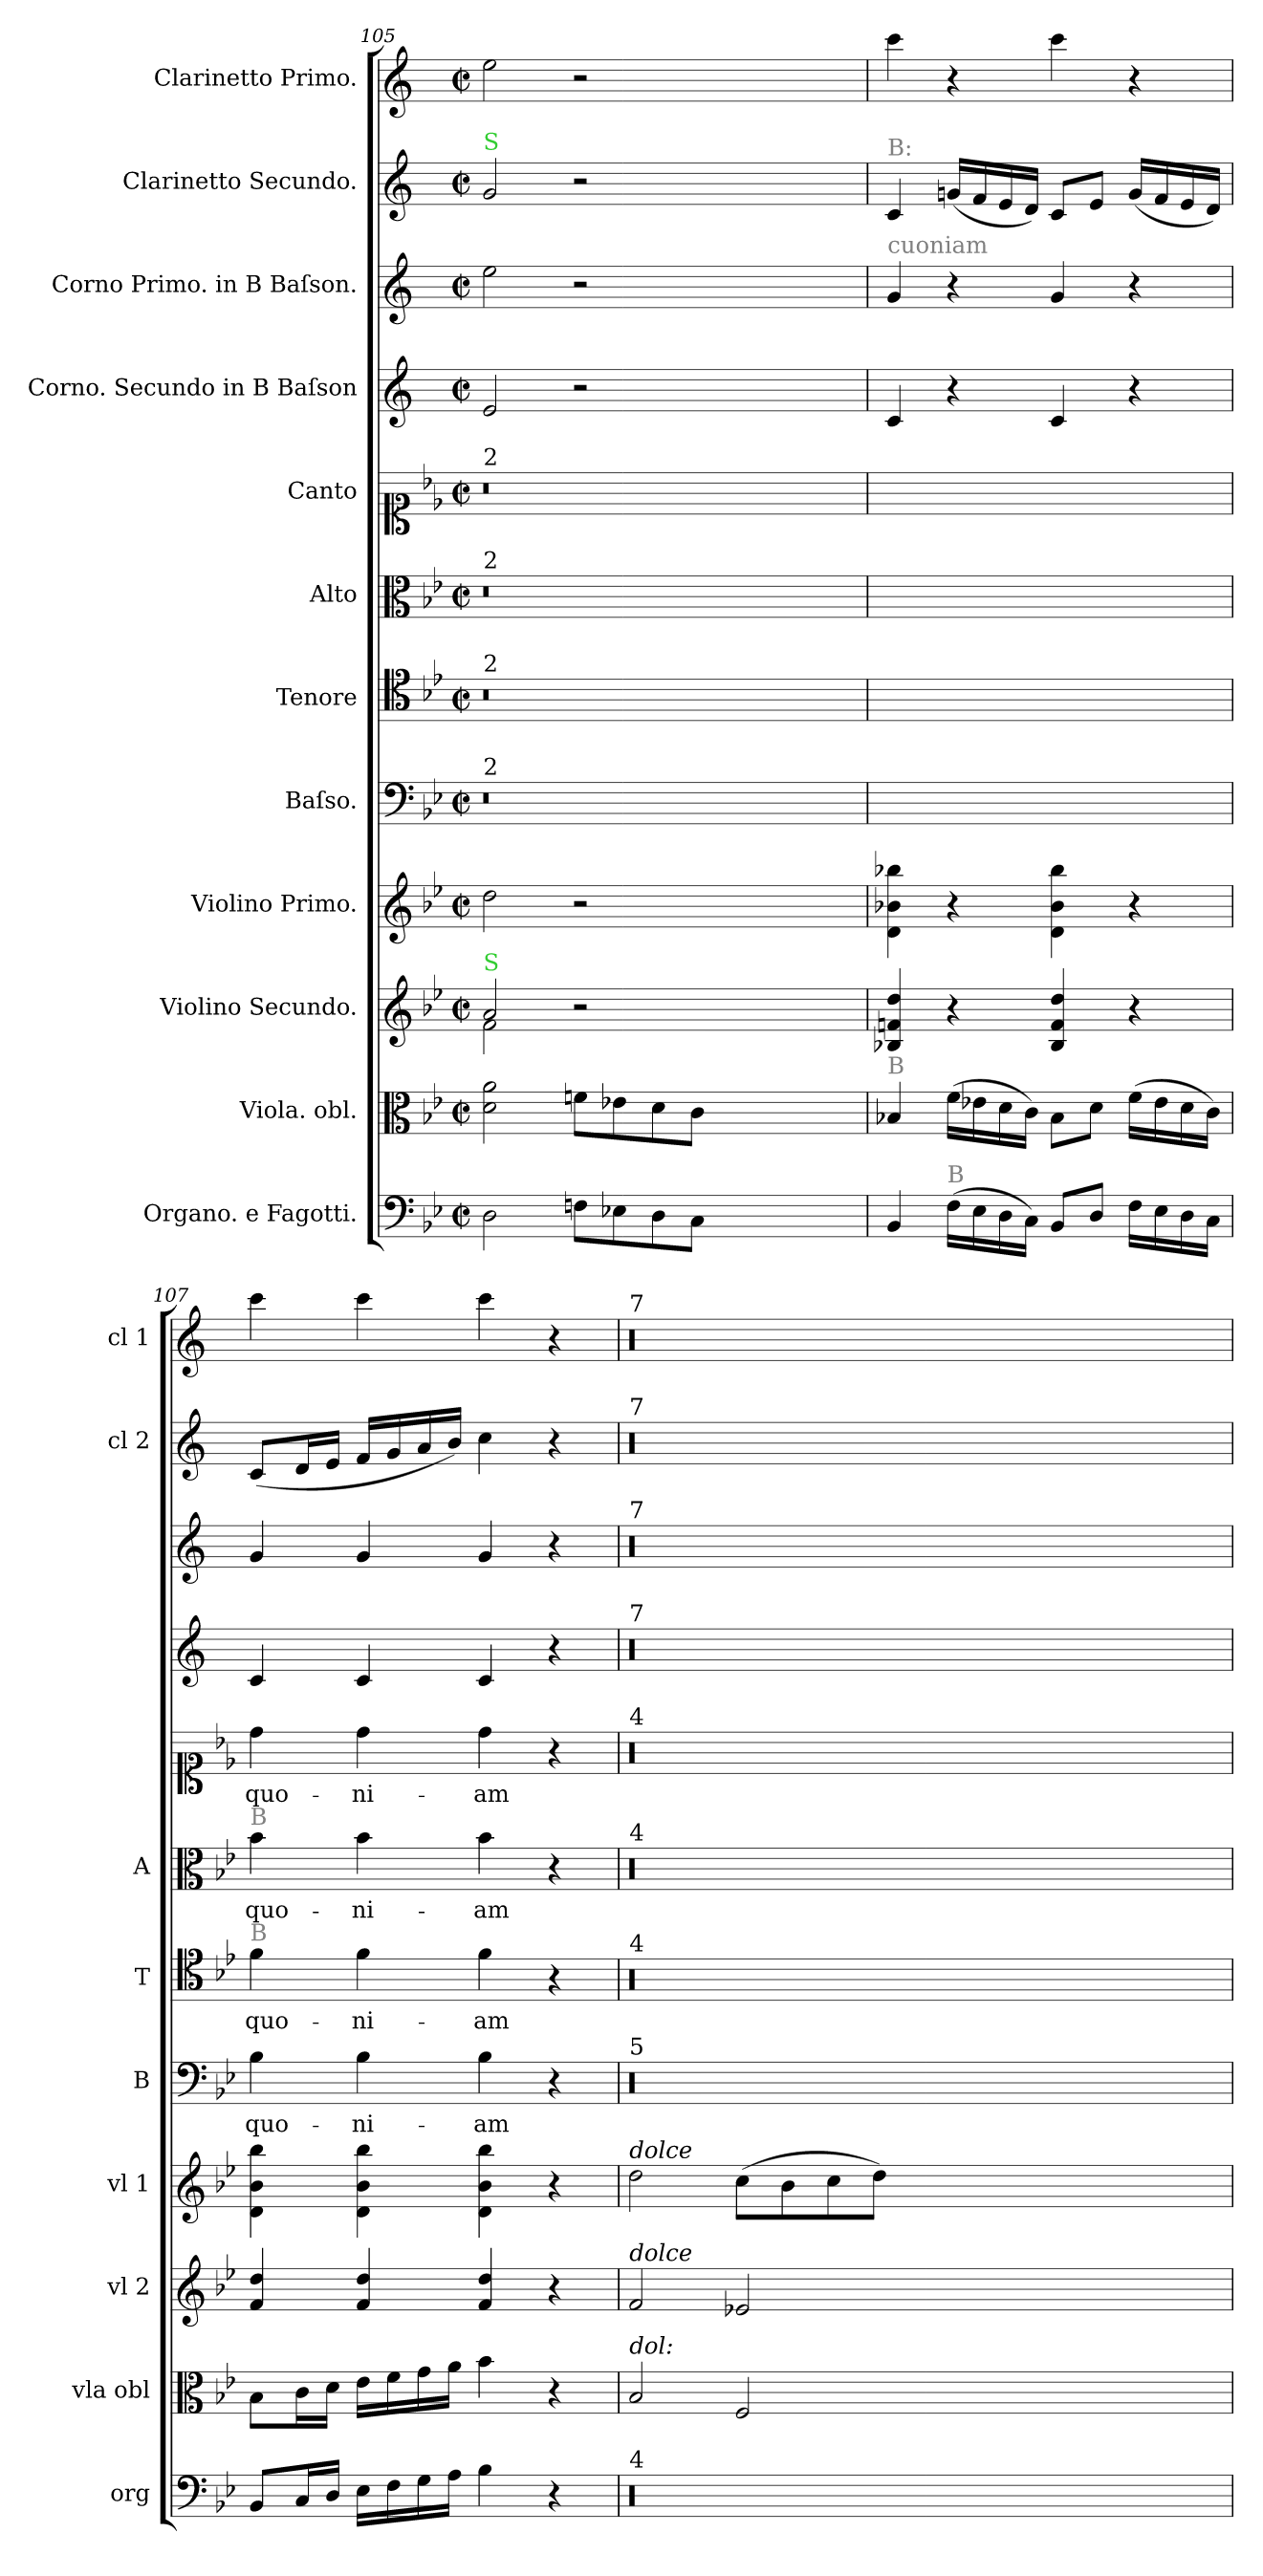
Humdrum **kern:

**kern	**kern	**dynam	**kern	**dynam	**kern	**dynam	**kern	**text	**kern	**text	**kern	**text	**kern	**text	**kern	**kern	**kern	**kern
*part12	*part11	*part11	*part10	*part10	*part9	*part9	*part8	*part8	*part7	*part7	*part6	*part6	*part5	*part5	*part4	*part3	*part2	*part1
*staff12	*staff11	*staff11	*staff10	*staff10	*staff9	*staff9	*staff8	*staff8	*staff7	*staff7	*staff6	*staff6	*staff5	*staff5	*staff4	*staff3	*staff2	*staff1
*I"Organo. e Fagotti.	*I"Viola. obl.	*	*I"Violino Secundo.	*	*I"Violino Primo.	*	*I"Baſso.	*	*I"Tenore	*	*I"Alto	*	*I"Canto	*	*I"Corno. Secundo in B Baſson	*I"Corno Primo. in B Baſson.	*I"Clarinetto Secundo.	*I"Clarinetto Primo.
*I'org	*I'vla obl	*	*I'vl 2	*	*I'vl 1	*	*I'B	*	*I'T	*	*I'A	*	*	*	*	*	*I'cl 2	*I'cl 1
*clefF4	*clefC3	*	*clefG2	*	*clefG2	*	*clefF4	*	*clefC4	*	*clefC3	*	*clefC1	*	*clefG2	*clefG2	*clefG2	*clefG2
*	*	*	*	*	*	*	*	*	*	*	*	*	*	*	*ITrd1c2	*ITrd1c2	*ITrd1c2	*ITrd1c2
*k[b-e-]	*k[b-e-]	*	*k[b-e-]	*	*k[b-e-]	*	*k[b-e-]	*	*k[b-e-]	*	*k[b-e-]	*	*k[b-e-]	*	*k[b-e-]	*k[b-e-]	*k[b-e-]	*k[b-e-]
*	*B-:	*	*B-:	*	*B-:	*	*B-:	*	*B-:	*	*B-:	*	*B-:	*	*B-:	*B-:	*B-:	*B-:
*M2/2	*M2/2	*	*M2/2	*	*M2/2	*	*M2/2	*	*M2/2	*	*M2/2	*	*M2/2	*	*M2/2	*M2/2	*M2/2	*M2/2
*met(c|)	*met(c|)	*	*met(c|)	*	*met(c|)	*	*met(c|)	*	*met(c|)	*	*met(c|)	*	*met(c|)	*	*met(c|)	*met(c|)	*met(c|)	*met(c|)
=105	=105	=105	=105	=105	=105	=105	=105	=105	=105	=105	=105	=105	=105	=105	=105	=105	=105	=105
*	*	*	*^	*	*	*	*	*	*	*	*	*	*	*	*	*	*	*
!	!	!	!	!	!	!	!	!	!	!	!	!	!	!	!	!	!	!LO:TX:a:color=limegreen:t=S	!
!	!	!	!	!	!	!	!	!	!	!	!	!	!	!LO:TX:a:t=2	!	!	!	!	!
!	!	!	!	!	!	!	!	!	!	!	!	!LO:TX:a:t=2	!	!	!	!	!	!	!
!	!	!	!	!	!	!	!	!	!	!LO:TX:a:t=2	!	!	!	!	!	!	!	!	!
!	!	!	!	!	!	!	!	!LO:TX:a:t=2	!	!	!	!	!	!	!	!	!	!	!
!	!	!	!LO:TX:a:color=limegreen:t=S	!	!	!	!	!	!	!	!	!	!	!	!	!	!	!	!
2D\	2d\ 2a\	.	2a/	2f\	.	2dd\	.	0r	.	0r	.	0r	.	0r	.	2d/	2dd\	2f/	2dd\
8Fn\L	8fn\L	.	2r	2ryy	.	2r	.	.	.	.	.	.	.	.	.	2r	2r	2r	2r
8E-X\	8e-X\	.	.	.	.	.	.	.	.	.	.	.	.	.	.	.	.	.	.
8D\	8d\	.	.	.	.	.	.	.	.	.	.	.	.	.	.	.	.	.	.
8C\J	8c\J	.	.	.	.	.	.	.	.	.	.	.	.	.	.	.	.	.	.
1ryy	1ryy	.	1ryy	1ryy	.	1ryy	.	.	.	.	.	.	.	.	.	1ryy	1ryy	1ryy	1ryy
=106	=106	=106	=106	=106	=106	=106	=106	=106	=106	=106	=106	=106	=106	=106	=106	=106	=106	=106	=106
!	!	!	!	!	!	!	!	!	!	!	!	!	!	!	!	!	!	!LO:TX:a:color=grey:t=B&colon;	!
!	!	!	!	!	!	!	!	!	!	!	!	!	!	!	!	!	!LO:TX:a:color=grey:t=cuoniam	!	!
!	!LO:TX:a:color=grey:t=B	!	!	!	!	!	!	!	!	!	!	!	!	!	!	!	!	!	!
*	*	*	*v	*v	*	*	*	*	*	*	*	*	*	*	*	*	*	*	*
4BB-/	4B-X/	.	4B-X/ 4fn/ 4dd/	.	4d\ 4b-X\ 4bb-X\	.	1ryy	.	1ryy	.	1ryy	.	1ryy	.	4B-/	4f/	4B-/	4bb-\
!LO:TX:a:color=grey:t=B	!	!	!	!	!	!	!	!	!	!	!	!	!	!	!	!	!	!
(16F\LL	(16f\LL	.	4r	.	4r	.	.	.	.	.	.	.	.	.	4r	4r	(16fn/LL	4r
16E-\	16e-X\	.	.	.	.	.	.	.	.	.	.	.	.	.	.	.	16e-/	.
16D\	16d\	.	.	.	.	.	.	.	.	.	.	.	.	.	.	.	16d/	.
16C\JJ)	16c\JJ)	.	.	.	.	.	.	.	.	.	.	.	.	.	.	.	16c/JJ)	.
8BB-/L	8B-\L	.	4B-/ 4f/ 4dd/	.	4d\ 4b-\ 4bb-\	.	.	.	.	.	.	.	.	.	4B-/	4f/	8B-/L	4bb-\
8D/J	8d\J	.	.	.	.	.	.	.	.	.	.	.	.	.	.	.	8d/J	.
16F\LL	(16f\LL	.	4r	.	4r	.	.	.	.	.	.	.	.	.	4r	4r	(16f/LL	4r
16E-\	16e-\	.	.	.	.	.	.	.	.	.	.	.	.	.	.	.	16e-/	.
16D\	16d\	.	.	.	.	.	.	.	.	.	.	.	.	.	.	.	16d/	.
16C\JJ	16c\JJ)	.	.	.	.	.	.	.	.	.	.	.	.	.	.	.	16c/JJ)	.
=107	=107	=107	=107	=107	=107	=107	=107	=107	=107	=107	=107	=107	=107	=107	=107	=107	=107	=107
!	!	!	!	!	!	!	!	!	!	!	!LO:TX:a:color=grey:t=B	!	!	!	!	!	!	!
!	!	!	!	!	!	!	!	!	!LO:TX:a:color=grey:t=B	!	!	!	!	!	!	!	!	!
8BB-/L	8B-\L	.	4f/ 4dd/	.	4d\ 4b-\ 4bb-\	.	4B-\	quo-	4f\	quo-	4b-\	quo-	4dd\	quo-	4B-/	4f/	(8B-/L	4bb-\
16C/L	16c\L	.	.	.	.	.	.	.	.	.	.	.	.	.	.	.	16c/L	.
16D/JJ	16d\JJ	.	.	.	.	.	.	.	.	.	.	.	.	.	.	.	16d/JJ	.
16E-\LL	16e-\LL	.	4f/ 4dd/	.	4d\ 4b-\ 4bb-\	.	4B-\	-ni-	4f\	-ni-	4b-\	-ni-	4dd\	-ni-	4B-/	4f/	16e-/LL	4bb-\
16F\	16f\	.	.	.	.	.	.	.	.	.	.	.	.	.	.	.	16f/	.
16G\	16g\	.	.	.	.	.	.	.	.	.	.	.	.	.	.	.	16g/	.
16A\JJ	16a\JJ	.	.	.	.	.	.	.	.	.	.	.	.	.	.	.	16a/JJ)	.
4B-\	4b-\	.	4f/ 4dd/	.	4d\ 4b-\ 4bb-\	.	4B-\	-am	4f\	-am	4b-\	-am	4dd\	-am	4B-/	4f/	4b-\	4bb-\
4r	4r	.	4r	.	4r	.	4r	.	4r	.	4r	.	4r	.	4r	4r	4r	4r
=108	=108	=108	=108	=108	=108	=108	=108	=108	=108	=108	=108	=108	=108	=108	=108	=108	=108	=108
!	!	!	!	!	!	!	!	!	!	!	!	!	!	!	!	!	!	!LO:TX:a:t=7
!	!	!	!	!	!	!	!	!	!	!	!	!	!	!	!	!	!LO:TX:a:t=7	!
!	!	!	!	!	!	!	!	!	!	!	!	!	!	!	!	!LO:TX:a:t=7	!	!
!	!	!	!	!	!	!	!	!	!	!	!	!	!	!	!LO:TX:a:t=7	!	!	!
!	!	!	!	!	!	!	!	!	!	!	!	!	!LO:TX:a:t=4	!	!	!	!	!
!	!	!	!	!	!	!	!	!	!	!	!LO:TX:a:t=4	!	!	!	!	!	!	!
!	!	!	!	!	!	!	!	!	!LO:TX:a:t=4	!	!	!	!	!	!	!	!	!
!	!	!	!	!	!	!	!LO:TX:a:t=5	!	!	!	!	!	!	!	!	!	!	!
!	!	!	!	!	!LO:TX:a:i:t=dolce	!	!	!	!	!	!	!	!	!	!	!	!	!
!	!	!	!LO:TX:a:i:t=dolce	!	!	!	!	!	!	!	!	!	!	!	!	!	!	!
!	!LO:TX:a:i:t=dol&colon;	!	!	!	!	!	!	!	!	!	!	!	!	!	!	!	!	!
!LO:TX:a:t=4	!	!	!	!	!	!	!	!	!	!	!	!	!	!	!	!	!	!
!	!	!LO:DY:rj	!	!	!	!	!	!	!	!	!	!	!	!	!	!	!	!
00r	2B-/	pia&colon;	2f/	pia	2dd\	pia	00r	.	00r	.	00r	.	00r	.	00r	00r	00r	00r
.	2F/	.	2e-X/	.	(8cc\L	.	.	.	.	.	.	.	.	.	.	.	.	.
.	.	.	.	.	8b-\	.	.	.	.	.	.	.	.	.	.	.	.	.
.	.	.	.	.	8cc\	.	.	.	.	.	.	.	.	.	.	.	.	.
.	.	.	.	.	8dd\J)	.	.	.	.	.	.	.	.	.	.	.	.	.
.	0.ryy	.	0.ryy	.	0.ryy	.	.	.	.	.	.	.	.	.	.	.	.	.
=	=	=	=	=	=	=	=	=	=	=	=	=	=	=	=	=	=	=
*-	*-	*-	*-	*-	*-	*-	*-	*-	*-	*-	*-	*-	*-	*-	*-	*-	*-	*-
